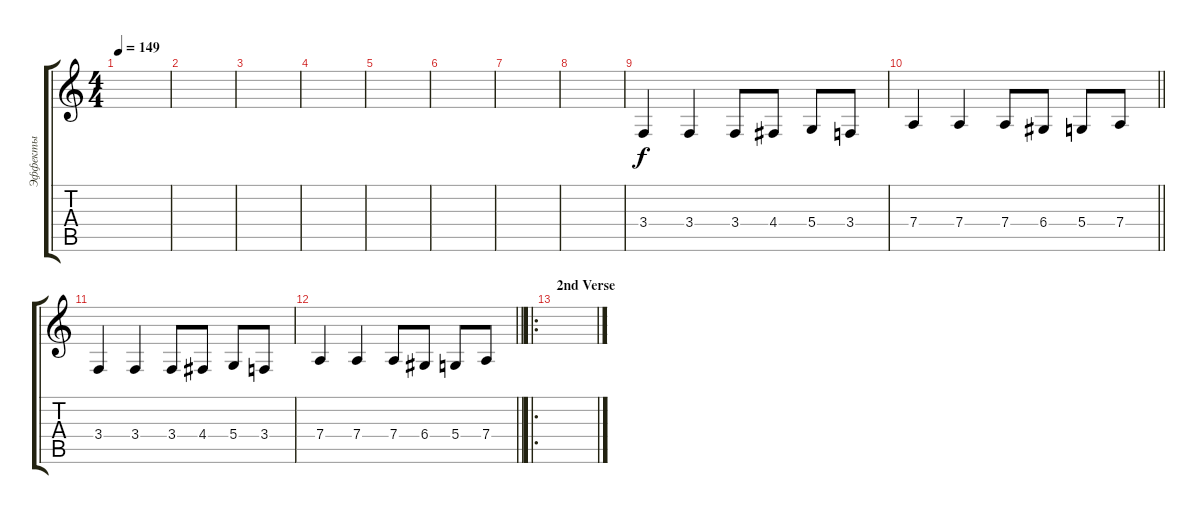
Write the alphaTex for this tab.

\track ("Эффекты" "Эффекты") {instrument trombone}
\staff {score tabs}
\tuning (E4 B3 G3 D3 A2 D2) {hide}
\ts (4 4)
\tempo 149
\clef g2
\ks c
|
|
|
|
|
|
|
|
3.4.4{volume 13 instrument trombone} 3.4.4 3.4.8 4.4.8 5.4.8 3.4.8 |
\barLineRight lightlight
7.4.4 7.4.4 7.4.8 6.4.8 5.4.8 7.4.8 |
3.4.4 3.4.4 3.4.8 4.4.8 5.4.8 3.4.8 |
\barLineRight lightlight
7.4.4 7.4.4 7.4.8 6.4.8 5.4.8 7.4.8 |
\ro
\section ("" "2nd Verse")
